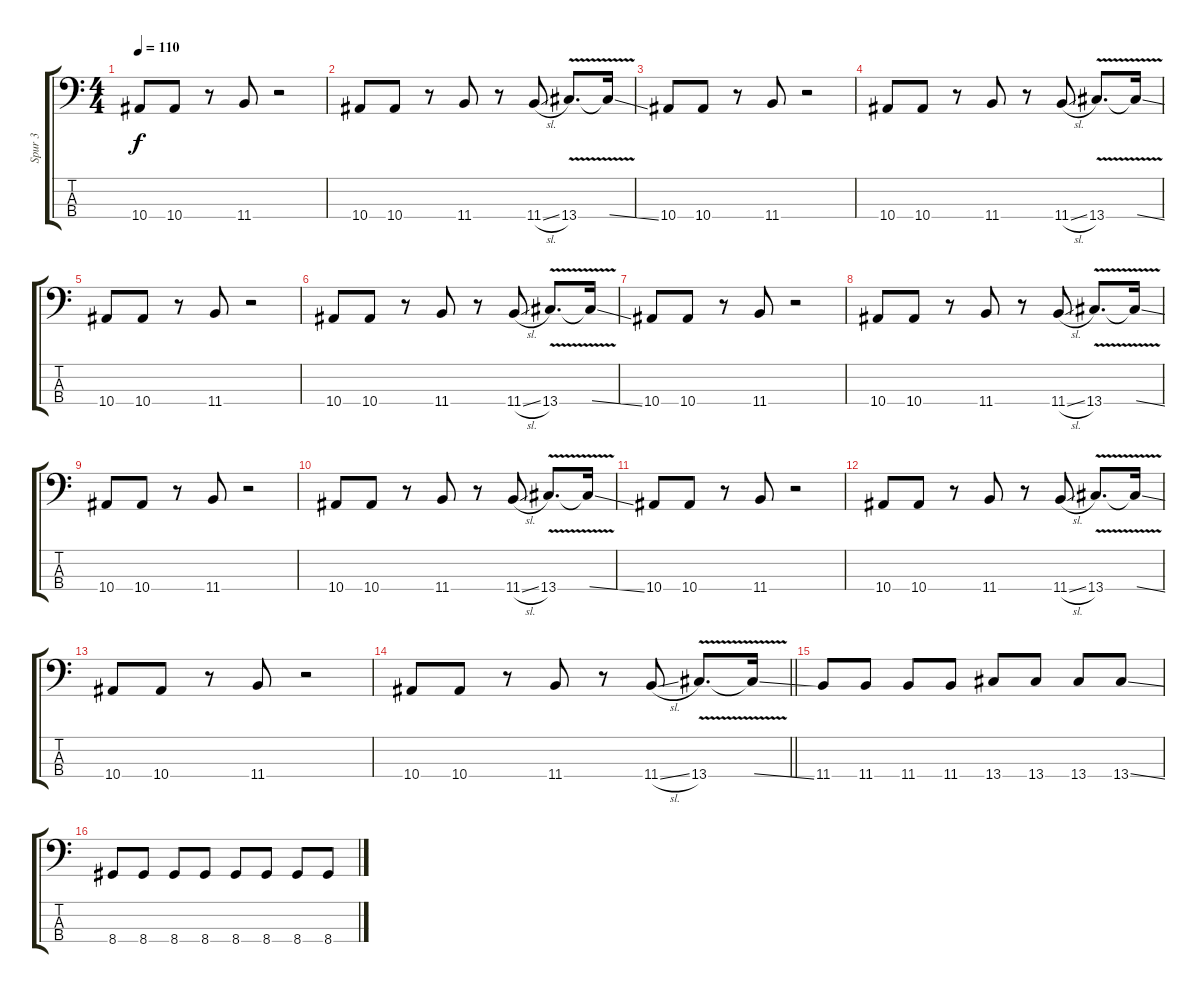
\track ("Spur 3" "Spur 3") {instrument electricbasspick}
\staff {score tabs}
\tuning (Eb2 Bb1 F1 C1) {hide}
\ts (4 4)
\tempo 110
\clef f4
\ks c
10.4.8{dy f} 10.4.8 r.8 11.4.8 r.2 |
10.4.8 10.4.8 r.8 11.4.8 r.8 11.4{sl}.8 13.4{v}.8{d} 13.4{ss t}.16 |
10.4.8 10.4.8 r.8 11.4.8 r.2 |
10.4.8 10.4.8 r.8 11.4.8 r.8 11.4{sl}.8 13.4{v}.8{d} 13.4{ss t}.16 |
10.4.8 10.4.8 r.8 11.4.8 r.2 |
10.4.8 10.4.8 r.8 11.4.8 r.8 11.4{sl}.8 13.4{v}.8{d} 13.4{ss t}.16 |
10.4.8 10.4.8 r.8 11.4.8 r.2 |
10.4.8 10.4.8 r.8 11.4.8 r.8 11.4{sl}.8 13.4{v}.8{d} 13.4{ss t}.16 |
10.4.8 10.4.8 r.8 11.4.8 r.2 |
10.4.8 10.4.8 r.8 11.4.8 r.8 11.4{sl}.8 13.4{v}.8{d} 13.4{ss t}.16 |
10.4.8 10.4.8 r.8 11.4.8 r.2 |
10.4.8 10.4.8 r.8 11.4.8 r.8 11.4{sl}.8 13.4{v}.8{d} 13.4{ss t}.16 |
10.4.8 10.4.8 r.8 11.4.8 r.2 |
\barLineRight lightlight
10.4.8 10.4.8 r.8 11.4.8 r.8 11.4{sl}.8 13.4{v}.8{d} 13.4{ss t}.16 |
11.4.8 11.4.8 11.4.8 11.4.8 13.4.8 13.4.8 13.4.8 13.4{ss}.8 |
8.4.8 8.4.8 8.4.8 8.4.8 8.4.8 8.4.8 8.4.8 8.4.8
